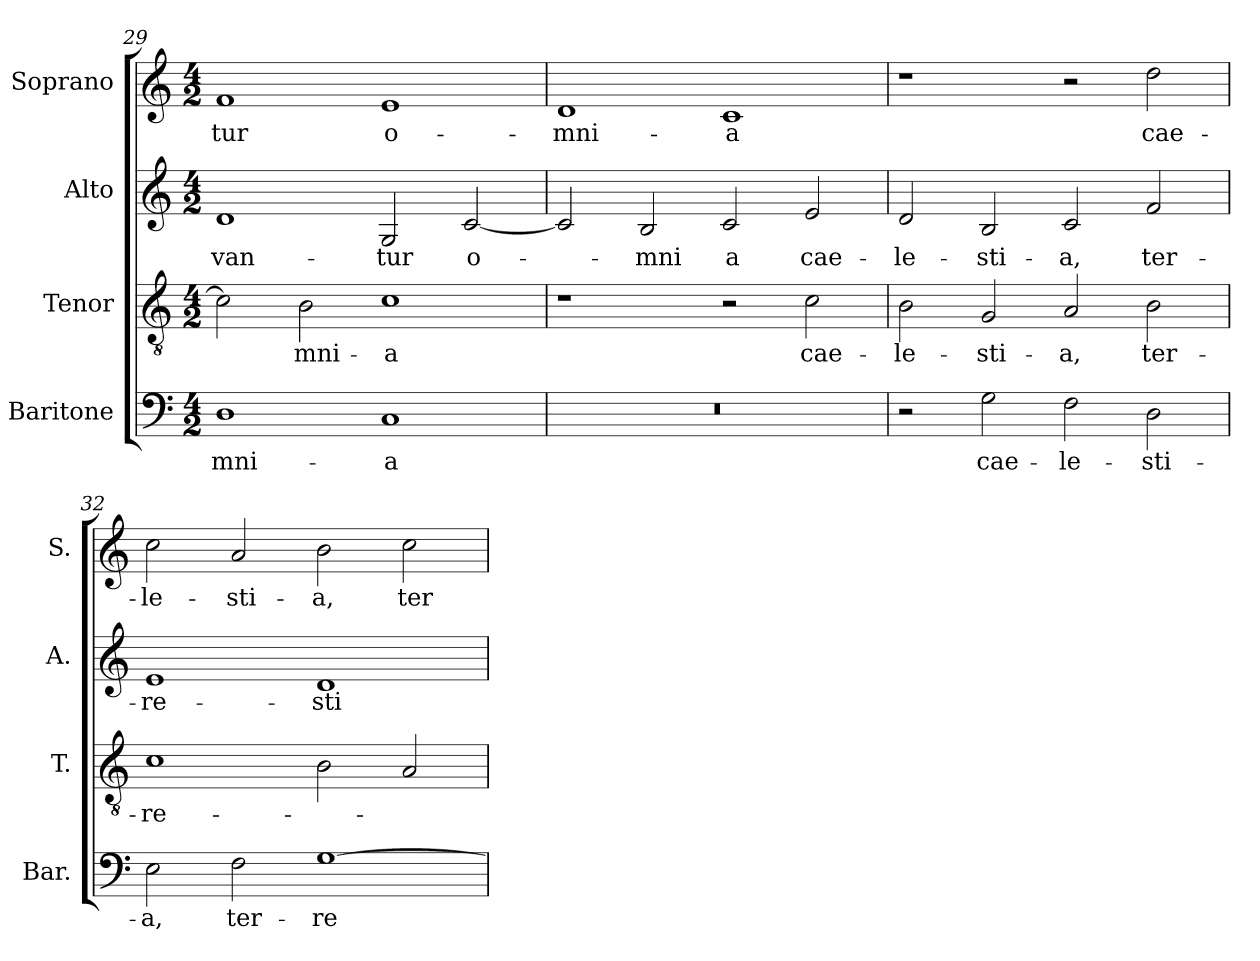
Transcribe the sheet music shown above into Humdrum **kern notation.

**kern	**text	**kern	**text	**kern	**text	**kern	**text
*part4	*part4	*part3	*part3	*part2	*part2	*part1	*part1
*staff4	*staff4	*staff3	*staff3	*staff2	*staff2	*staff1	*staff1
*I"Baritone	*	*I"Tenor	*	*I"Alto	*	*I"Soprano	*
*I'Bar.	*	*I'T.	*	*I'A.	*	*I'S.	*
*clefF4	*	*clefGv2	*	*clefG2	*	*clefG2	*
*	*	*ITrd7c12	*	*	*	*	*
*k[]	*	*k[]	*	*k[]	*	*k[]	*
*C:	*	*C:	*	*C:	*	*C:	*
*M4/2	*	*M4/2	*	*M4/2	*	*M4/2	*
=29	=29	=29	=29	=29	=29	=29	=29
!	!LO:LY:b:color=#000000	!	!	!	!	!	!
!	!	!	!	!	!LO:LY:b:color=#000000	!	!
!	!	!	!	!	!	!	!LO:LY:b:color=#000000
1Di	-mni-	2Ci\]	.	1di	-van-	1fi	-tur
!	!	!	!LO:LY:b:color=#000000	!	!	!	!
.	.	2BBi\	-mni-	.	.	.	.
!	!LO:LY:b:color=#000000	!	!	!	!	!	!
!	!	!	!LO:LY:b:color=#000000	!	!	!	!
!	!	!	!	!	!LO:LY:b:color=#000000	!	!
!	!	!	!	!	!	!	!LO:LY:b:color=#000000
1Ci	-a	1Ci	-a	2Gi/	-tur	1ei	o-
!	!	!	!	!	!LO:LY:b:color=#000000	!	!
.	.	.	.	[2ci/	o-	.	.
=30	=30	=30	=30	=30	=30	=30	=30
!LO:N:vis=1	!	!	!	!	!	!	!
!	!	!	!	!	!	!	!LO:LY:b:color=#000000
0r	.	1r	.	2ci/]	.	1di	-mni-
!	!	!	!	!	!LO:LY:b:color=#000000	!	!
.	.	.	.	2Bi/	-mni	.	.
!	!	!	!	!	!LO:LY:b:color=#000000	!	!
!	!	!	!	!	!	!	!LO:LY:b:color=#000000
.	.	2r	.	2ci/	a	1ci	-a
!	!	!	!LO:LY:b:color=#000000	!	!	!	!
!	!	!	!	!	!LO:LY:b:color=#000000	!	!
.	.	2Ci\	cae-	2ei/	cae-	.	.
!!LO:LB:g=z
=31	=31	=31	=31	=31	=31	=31	=31
!	!	!	!LO:LY:b:color=#000000	!	!	!	!
!	!	!	!	!	!LO:LY:b:color=#000000	!	!
2r	.	2BBi\	-le-	2di/	-le-	1r	.
!	!LO:LY:b:color=#000000	!	!	!	!	!	!
!	!	!	!LO:LY:b:color=#000000	!	!	!	!
!	!	!	!	!	!LO:LY:b:color=#000000	!	!
2Gi\	cae-	2GGi/	-sti-	2Bi/	-sti-	.	.
!	!LO:LY:b:color=#000000	!	!	!	!	!	!
!	!	!	!LO:LY:b:color=#000000	!	!	!	!
!	!	!	!	!	!LO:LY:b:color=#000000	!	!
2Fi\	-le-	2AAi/	-a,	2ci/	-a,	2r	.
!	!LO:LY:b:color=#000000	!	!	!	!	!	!
!	!	!	!LO:LY:b:color=#000000	!	!	!	!
!	!	!	!	!	!LO:LY:b:color=#000000	!	!
!	!	!	!	!	!	!	!LO:LY:b:color=#000000
2Di\	-sti-	2BBi\	ter-	2fi/	ter-	2ddi\	cae-
=32	=32	=32	=32	=32	=32	=32	=32
!	!LO:LY:b:color=#000000	!	!	!	!	!	!
!	!	!	!LO:LY:b:color=#000000	!	!	!	!
!	!	!	!	!	!LO:LY:b:color=#000000	!	!
!	!	!	!	!	!	!	!LO:LY:b:color=#000000
2Ei\	-a,	1Ci	-re-	1ei	-re-	2cci\	-le-
!	!LO:LY:b:color=#000000	!	!	!	!	!	!
!	!	!	!	!	!	!	!LO:LY:b:color=#000000
2Fi\	ter-	.	.	.	.	2ai/	-sti-
!	!LO:LY:b:color=#000000	!	!	!	!	!	!
!	!	!	!	!	!LO:LY:b:color=#000000	!	!
!	!	!	!	!	!	!	!LO:LY:b:color=#000000
[1Gi	-re-	2BBi\	.	1di	-sti-	2bi\	-a,
!	!	!	!	!	!	!	!LO:LY:b:color=#000000
.	.	2AAi/	.	.	.	2cci\	ter-
=	=	=	=	=	=	=	=
*-	*-	*-	*-	*-	*-	*-	*-
